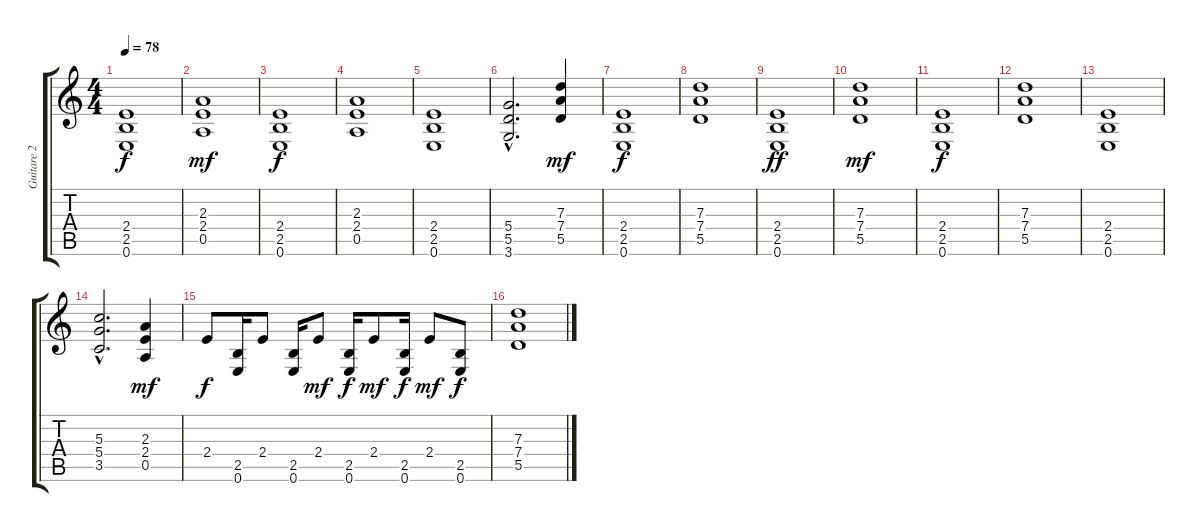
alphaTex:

\track ("Guitare 2" "Guitare 2") {instrument distortionguitar}
\staff {score tabs}
\tuning (E4 B3 G3 D3 A2 E2) {hide}
\ts (4 4)
\tempo 78
\clef g2
\ks c
(2.4 2.5 0.6).1{dy f} |
(2.3 2.4 0.5).1{dy mf} |
(2.4 2.5 0.6).1{dy f} |
(2.3 2.4 0.5).1 |
(2.4 2.5 0.6).1 |
(5.4{hac} 5.5{hac} 3.6{hac}).2{d} (7.3 7.4 5.5).4{dy mf} |
(2.4 2.5 0.6).1{dy f} |
(7.3 7.4 5.5).1 |
(2.4 2.5 0.6).1{dy ff} |
(7.3 7.4 5.5).1{dy mf} |
(2.4 2.5 0.6).1{dy f} |
(7.3 7.4 5.5).1 |
(2.4 2.5 0.6).1 |
(5.3{hac} 5.4{hac} 3.5{hac}).2{d} (2.3 2.4 0.5).4{dy mf} |
2.4.8{dy f} (2.5 0.6).16 2.4.8 (2.5 0.6).16 2.4.8{dy mf} (2.5 0.6).16{dy f} 2.4.8{dy mf} (2.5 0.6).16{dy f} 2.4.8{dy mf} (2.5 0.6).8{dy f} |
(7.3 7.4 5.5).1
